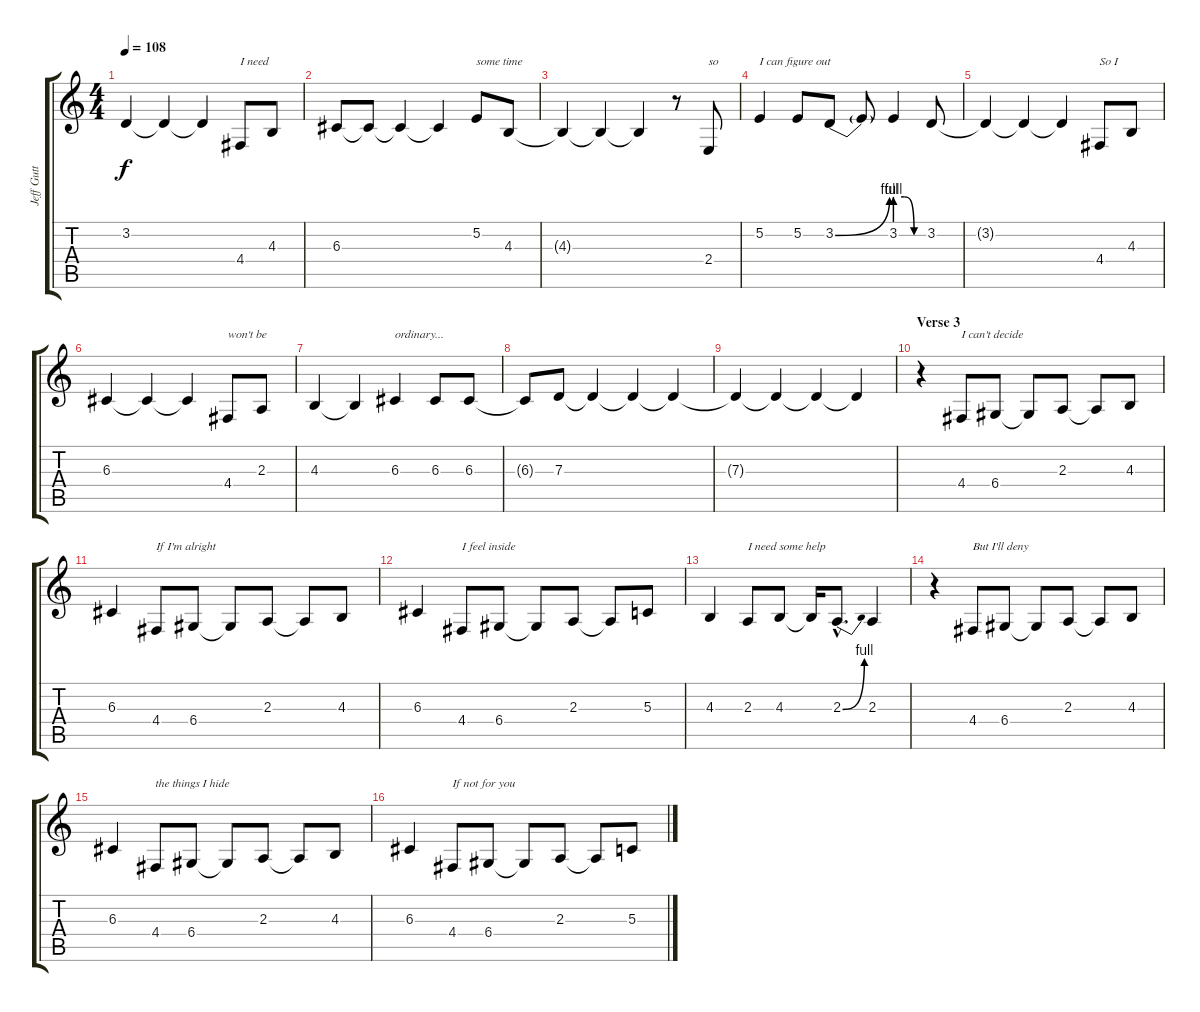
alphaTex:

\track ("Jeff Gutt (Vocals)" "Jeff Gutt ") {instrument harmonica}
\staff {score tabs}
\tuning (E4 B3 G3 D3 A2 E2) {hide}
\ts (4 4)
\tempo 108
\clef g2
\ks c
3.2{t}.4{dy f} 3.2{t}.4 3.2{t}.4 4.4.8{txt "I need"} 4.3.8 |
6.3.8 6.3{t}.8 6.3{t}.4 6.3{t}.4 5.2.8{txt "some time"} 4.3.8 |
4.3{t}.4 4.3{t}.4 4.3{t}.4 r.8 2.4.8{txt "so"} |
5.2.4{txt "I can figure out"} 5.2.8 3.2{be (bend 0 0 60 4)}.8 3.2{t}.8 3.2{be (custom 0 4 20 4 40 0 60 0)}.4 3.2.8 |
3.2{t}.4 3.2{t}.4 3.2{t}.4 4.4.8{txt "So I"} 4.3.8 |
6.3.4 6.3{t}.4 6.3{t}.4 4.4.8{txt "won't be"} 2.3.8 |
4.3.4 4.3{t}.4 6.3.4{txt "ordinary..."} 6.3.8 6.3.8 |
6.3{t}.8 7.3.8 7.3{t}.4 7.3{t}.4 7.3{t}.4 |
7.3{t}.4 7.3{t}.4 7.3{t}.4 7.3{t}.4 |
\section ("" "Verse 3")
r.4 4.4.8{txt "I can't decide"} 6.4.8 6.4{t}.8 2.3.8 2.3{t}.8 4.3.8 |
6.3.4 4.4.8{txt "If I'm alright"} 6.4.8 6.4{t}.8 2.3.8 2.3{t}.8 4.3.8 |
6.3.4 4.4.8{txt "I feel inside"} 6.4.8 6.4{t}.8 2.3.8 2.3{t}.8 5.3.8 |
4.3.4 2.3.8{txt "I need some help"} 4.3.8 4.3{t}.16 2.3{be (bend 0 0 60 4) hac}.8{d} 2.3.4 |
r.4 4.4.8{txt "But I'll deny"} 6.4.8 6.4{t}.8 2.3.8 2.3{t}.8 4.3.8 |
6.3.4 4.4.8{txt "the things I hide"} 6.4.8 6.4{t}.8 2.3.8 2.3{t}.8 4.3.8 |
6.3.4 4.4.8{txt "If not for you"} 6.4.8 6.4{t}.8 2.3.8 2.3{t}.8 5.3.8
